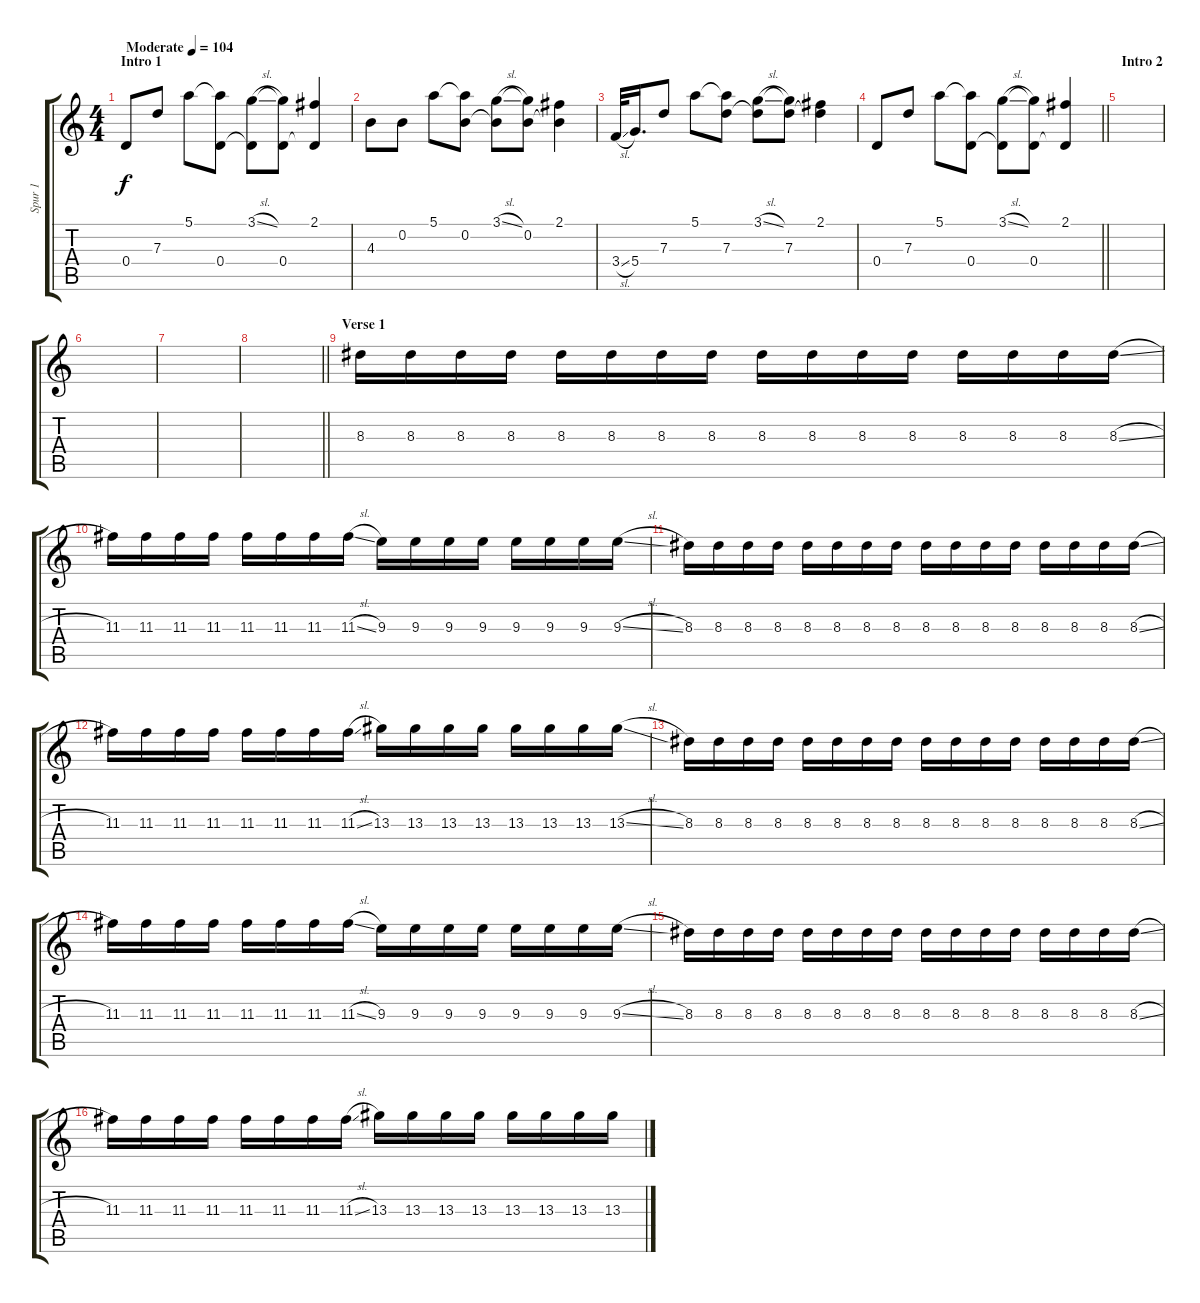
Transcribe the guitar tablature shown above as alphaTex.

\track ("Spur 1" "Spur 1") {instrument electricguitarjazz}
\staff {score tabs}
\tuning (E4 B3 G3 D3 A2 E2) {hide}
\ts (4 4)
\section ("" "Intro 1")
\tempo (104 "Moderate")
\clef g2
\ks c
0.4.8{dy f instrument electricguitarjazz} 7.3.8 5.1.8 (5.1{t} 0.4).8 (3.1{sl} 0.4{t}).8 (3.1{t} 0.4).8 (2.1 0.4{t}).4 |
4.3.8 0.2.8 5.1.8 (5.1{t} 0.2).8 (3.1{sl} 0.2{t}).8 (3.1{t} 0.2).8 (2.1 0.2{t}).4 |
3.4{sl}.32 5.4.16{d} 7.3.8 5.1.8 (5.1{t} 7.3).8 (3.1{sl} 7.3{t}).8 (3.1{t} 7.3).8 (2.1 7.3{t}).4 |
\barLineRight lightlight
0.4.8 7.3.8 5.1.8 (5.1{t} 0.4).8 (3.1{sl} 0.4{t}).8 (3.1{t} 0.4).8 (2.1 0.4{t}).4 |
\section ("" "Intro 2")
|
|
|
\barLineRight lightlight
|
\section ("" "Verse 1")
8.3.16{instrument electricguitarjazz} 8.3.16 8.3.16 8.3.16 8.3.16 8.3.16 8.3.16 8.3.16 8.3.16 8.3.16 8.3.16 8.3.16 8.3.16 8.3.16 8.3.16 8.3{sl}.16 |
11.3.16 11.3.16 11.3.16 11.3.16 11.3.16 11.3.16 11.3.16 11.3{sl}.16 9.3.16 9.3.16 9.3.16 9.3.16 9.3.16 9.3.16 9.3.16 9.3{sl}.16 |
8.3.16 8.3.16 8.3.16 8.3.16 8.3.16 8.3.16 8.3.16 8.3.16 8.3.16 8.3.16 8.3.16 8.3.16 8.3.16 8.3.16 8.3.16 8.3{sl}.16 |
11.3.16 11.3.16 11.3.16 11.3.16 11.3.16 11.3.16 11.3.16 11.3{sl}.16 13.3.16 13.3.16 13.3.16 13.3.16 13.3.16 13.3.16 13.3.16 13.3{sl}.16 |
8.3.16{instrument electricguitarjazz} 8.3.16 8.3.16 8.3.16 8.3.16 8.3.16 8.3.16 8.3.16 8.3.16 8.3.16 8.3.16 8.3.16 8.3.16 8.3.16 8.3.16 8.3{sl}.16 |
11.3.16 11.3.16 11.3.16 11.3.16 11.3.16 11.3.16 11.3.16 11.3{sl}.16 9.3.16 9.3.16 9.3.16 9.3.16 9.3.16 9.3.16 9.3.16 9.3{sl}.16 |
8.3.16 8.3.16 8.3.16 8.3.16 8.3.16 8.3.16 8.3.16 8.3.16 8.3.16 8.3.16 8.3.16 8.3.16 8.3.16 8.3.16 8.3.16 8.3{sl}.16 |
11.3.16 11.3.16 11.3.16 11.3.16 11.3.16 11.3.16 11.3.16 11.3{sl}.16 13.3.16 13.3.16 13.3.16 13.3.16 13.3.16 13.3.16 13.3.16 13.3{sl}.16
